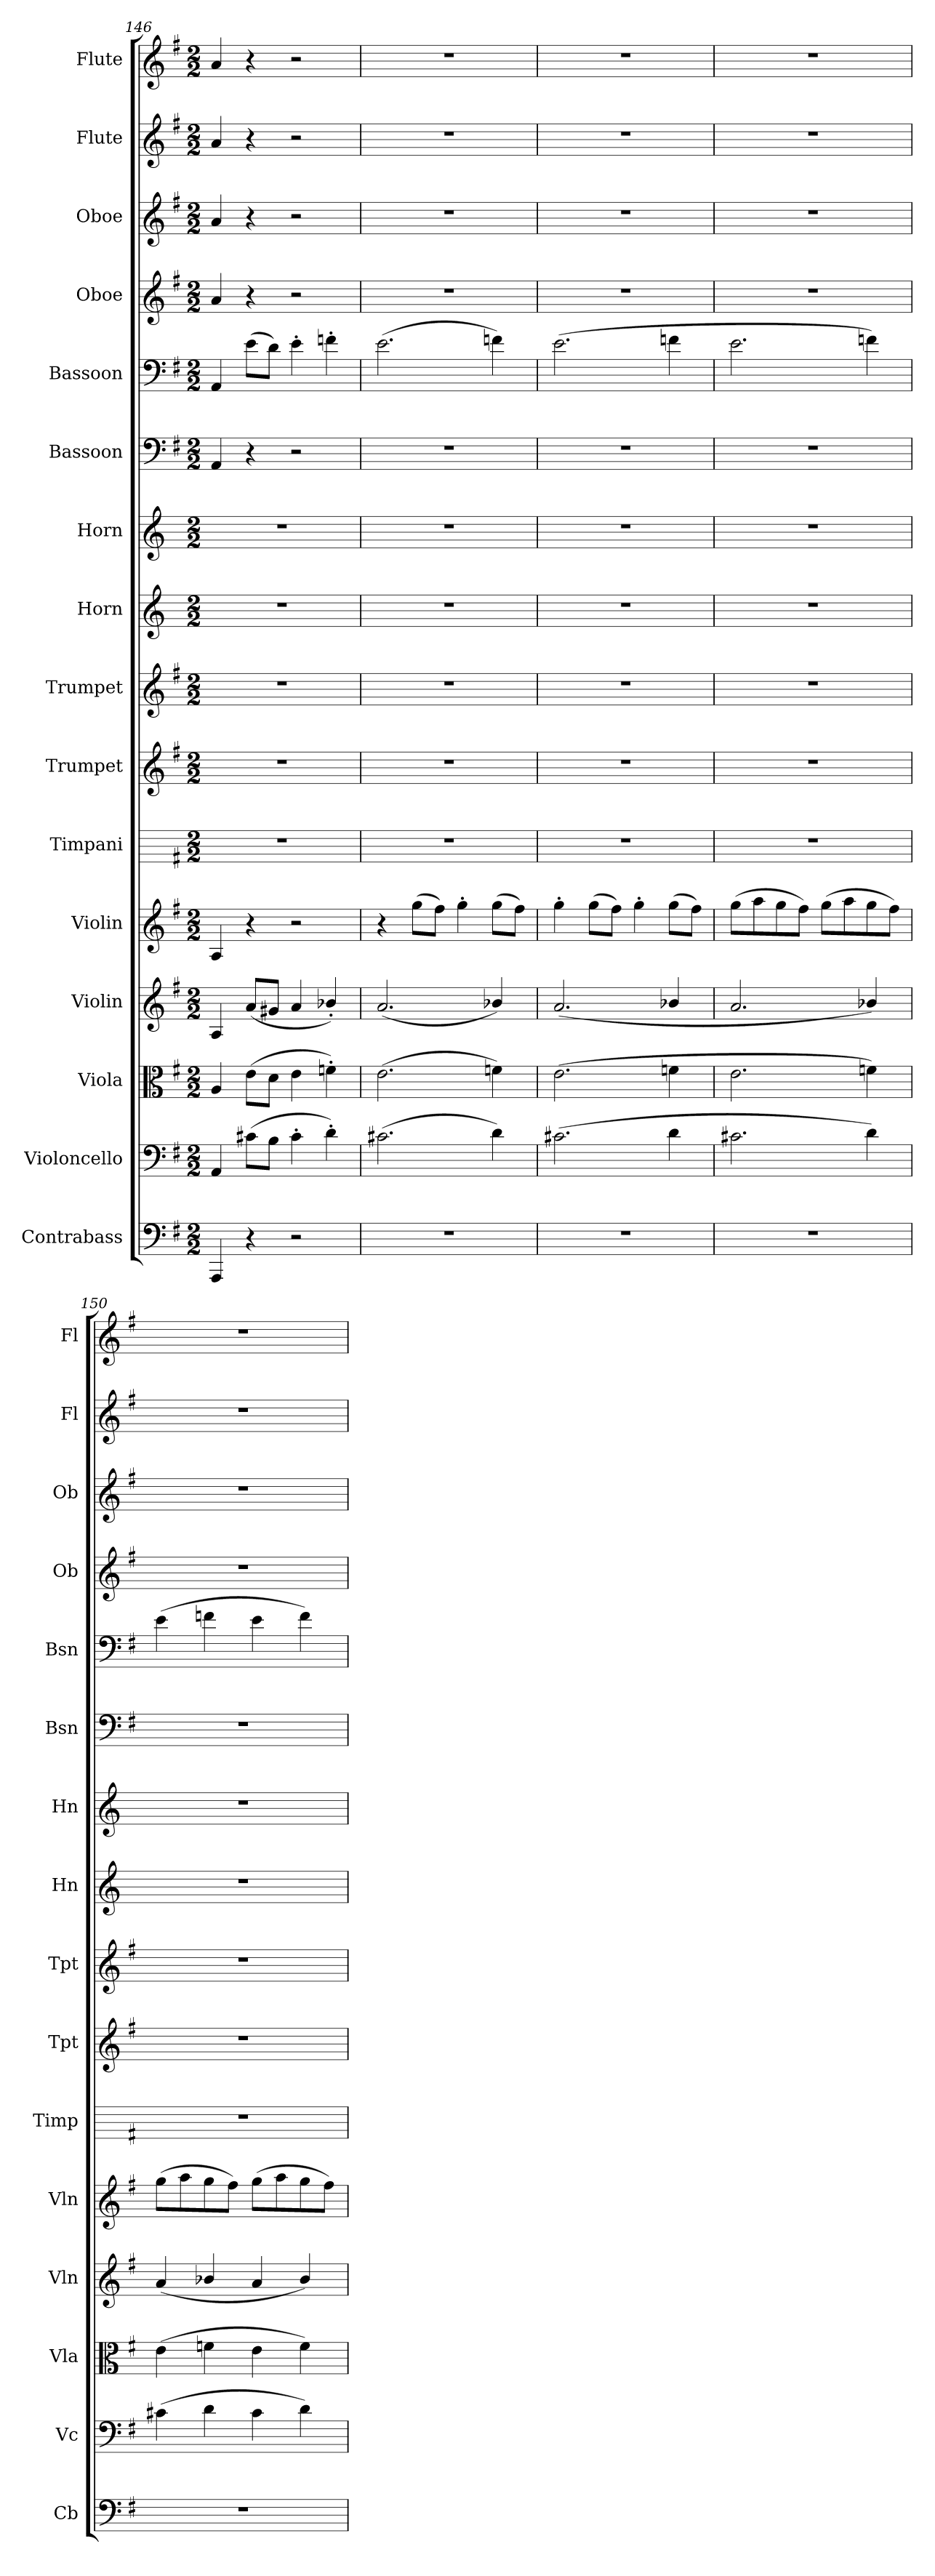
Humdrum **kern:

**kern	**kern	**kern	**kern	**kern	**kern	**kern	**kern	**kern	**kern	**kern	**kern	**kern	**kern	**kern	**kern
*part16	*part15	*part14	*part13	*part12	*part11	*part10	*part9	*part8	*part7	*part6	*part5	*part4	*part3	*part2	*part1
*staff16	*staff15	*staff14	*staff13	*staff12	*staff11	*staff10	*staff9	*staff8	*staff7	*staff6	*staff5	*staff4	*staff3	*staff2	*staff1
*I"Contrabass	*I"Violoncello	*I"Viola	*I"Violin	*I"Violin	*I"Timpani	*I"Trumpet	*I"Trumpet	*I"Horn	*I"Horn	*I"Bassoon	*I"Bassoon	*I"Oboe	*I"Oboe	*I"Flute	*I"Flute
*I'Cb	*I'Vc	*I'Vla	*I'Vln	*I'Vln	*I'Timp	*I'Tpt	*I'Tpt	*I'Hn	*I'Hn	*I'Bsn	*I'Bsn	*I'Ob	*I'Ob	*I'Fl	*I'Fl
*clefF4	*clefF4	*clefC3	*clefG2	*clefG2	*	*clefG2	*clefG2	*clefG2	*clefG2	*clefF4	*clefF4	*clefG2	*clefG2	*clefG2	*clefG2
*k[f#]	*k[f#]	*k[f#]	*k[f#]	*k[f#]	*k[f#]	*k[f#]	*k[f#]	*k[]	*k[]	*k[f#]	*k[f#]	*k[f#]	*k[f#]	*k[f#]	*k[f#]
*M2/2	*M2/2	*M2/2	*M2/2	*M2/2	*M2/2	*M2/2	*M2/2	*M2/2	*M2/2	*M2/2	*M2/2	*M2/2	*M2/2	*M2/2	*M2/2
=146	=146	=146	=146	=146	=146	=146	=146	=146	=146	=146	=146	=146	=146	=146	=146
4AAA/	4AA/	4A/	4A/	4A/	1r	1r	1r	1r	1r	4AA/	4AA/	4a/	4a/	4a/	4a/
4r	(8c#X\L	(8e\L	(8a/L	4r	.	.	.	.	.	4r	(8e\L	4r	4r	4r	4r
.	8B\J	8d\J	8g#X/J	.	.	.	.	.	.	.	8d\J)	.	.	.	.
2r	4c#'\	4e\	4a/	2r	.	.	.	.	.	2r	4e'\	2r	2r	2r	2r
.	4d'\)	4fn'\)	4b-X'/)	.	.	.	.	.	.	.	4fn'\	.	.	.	.
=147	=147	=147	=147	=147	=147	=147	=147	=147	=147	=147	=147	=147	=147	=147	=147
1r	(2.c#X\	(2.e\	(2.a/	4r	1r	1r	1r	1r	1r	1r	(2.e\	1r	1r	1r	1r
.	.	.	.	(8gg\L	.	.	.	.	.	.	.	.	.	.	.
.	.	.	.	8ff#\J)	.	.	.	.	.	.	.	.	.	.	.
.	.	.	.	4gg'\	.	.	.	.	.	.	.	.	.	.	.
.	4d\)	4fn\)	4b-X/)	(8gg\L	.	.	.	.	.	.	4fn\)	.	.	.	.
.	.	.	.	8ff#\J)	.	.	.	.	.	.	.	.	.	.	.
=148	=148	=148	=148	=148	=148	=148	=148	=148	=148	=148	=148	=148	=148	=148	=148
1r	(2.c#X\	(2.e\	(2.a/	4gg'\	1r	1r	1r	1r	1r	1r	(2.e\	1r	1r	1r	1r
.	.	.	.	(8gg\L	.	.	.	.	.	.	.	.	.	.	.
.	.	.	.	8ff#\J)	.	.	.	.	.	.	.	.	.	.	.
.	.	.	.	4gg'\	.	.	.	.	.	.	.	.	.	.	.
.	4d\	4fn\	4b-X/	(8gg\L	.	.	.	.	.	.	4fn\	.	.	.	.
.	.	.	.	8ff#\J)	.	.	.	.	.	.	.	.	.	.	.
=149	=149	=149	=149	=149	=149	=149	=149	=149	=149	=149	=149	=149	=149	=149	=149
1r	2.c#X\	2.e\	2.a/	(8gg\L	1r	1r	1r	1r	1r	1r	2.e\	1r	1r	1r	1r
.	.	.	.	8aa\	.	.	.	.	.	.	.	.	.	.	.
.	.	.	.	8gg\	.	.	.	.	.	.	.	.	.	.	.
.	.	.	.	8ff#\J)	.	.	.	.	.	.	.	.	.	.	.
.	.	.	.	(8gg\L	.	.	.	.	.	.	.	.	.	.	.
.	.	.	.	8aa\	.	.	.	.	.	.	.	.	.	.	.
.	4d\)	4fn\)	4b-X/)	8gg\	.	.	.	.	.	.	4fn\)	.	.	.	.
.	.	.	.	8ff#\J)	.	.	.	.	.	.	.	.	.	.	.
=150	=150	=150	=150	=150	=150	=150	=150	=150	=150	=150	=150	=150	=150	=150	=150
1r	(4c#X\	(4e\	(4a/	(8gg\L	1r	1r	1r	1r	1r	1r	(4e\	1r	1r	1r	1r
.	.	.	.	8aa\	.	.	.	.	.	.	.	.	.	.	.
.	4d\	4fn\	4b-X/	8gg\	.	.	.	.	.	.	4fn\	.	.	.	.
.	.	.	.	8ff#\J)	.	.	.	.	.	.	.	.	.	.	.
.	4c#\	4e\	4a/	(8gg\L	.	.	.	.	.	.	4e\	.	.	.	.
.	.	.	.	8aa\	.	.	.	.	.	.	.	.	.	.	.
.	4d\)	4f\)	4b-/)	8gg\	.	.	.	.	.	.	4f\)	.	.	.	.
.	.	.	.	8ff#\J)	.	.	.	.	.	.	.	.	.	.	.
=	=	=	=	=	=	=	=	=	=	=	=	=	=	=	=
*-	*-	*-	*-	*-	*-	*-	*-	*-	*-	*-	*-	*-	*-	*-	*-
